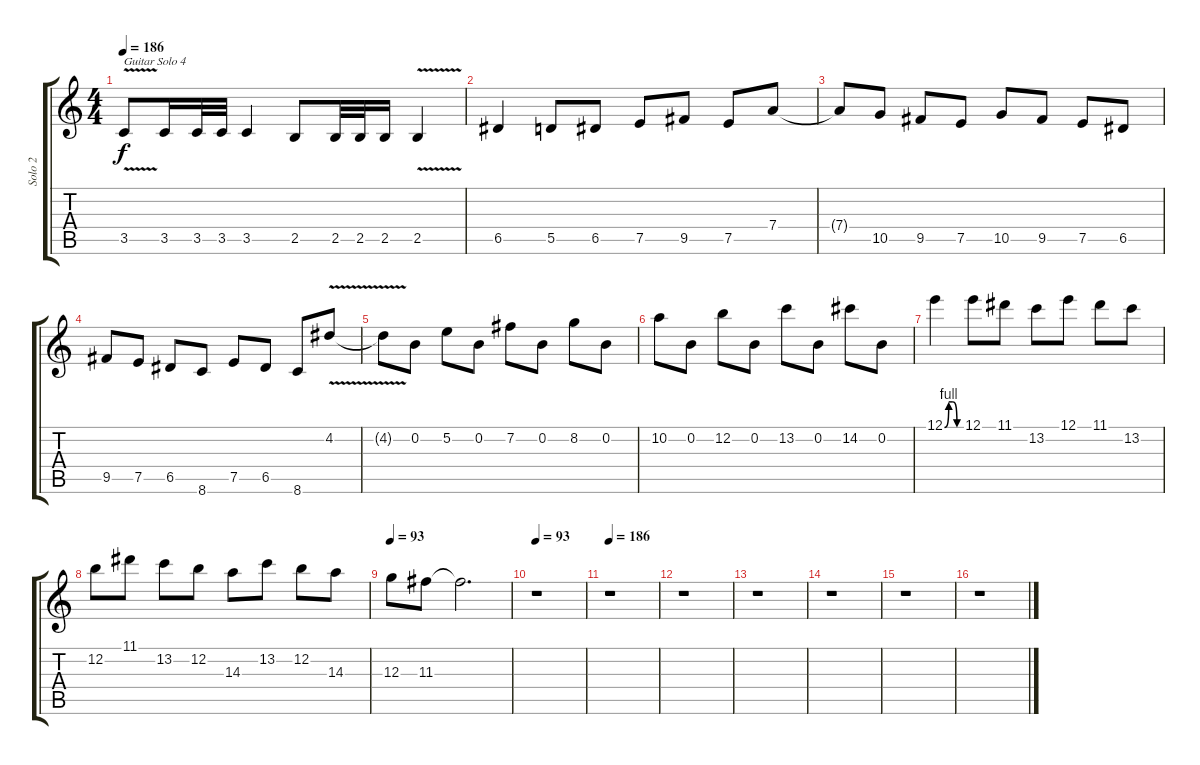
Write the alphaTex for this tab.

\track ("Solo 2" "Solo 2") {instrument distortionguitar}
\staff {score tabs}
\tuning (E4 B3 G3 D3 A2 E2) {hide}
\ts (4 4)
\tempo 186
\clef g2
\ks c
3.5{v}.8{txt "Guitar Solo 4" dy f} 3.5.16 3.5.32 3.5.32 3.5.4 2.5.8 2.5.32 2.5.32 2.5.16 2.5{v}.4 |
6.5.4 5.5.8 6.5.8 7.5.8 9.5.8 7.5.8 7.4.8 |
7.4{t}.8 10.5.8 9.5.8 7.5.8 10.5.8 9.5.8 7.5.8 6.5.8 |
9.5.8 7.5.8 6.5.8 8.6.8 7.5.8 6.5.8 8.6.8 4.2{v}.8 |
4.2{t}.8 0.2.8 5.2.8 0.2.8 7.2.8 0.2.8 8.2.8 0.2.8 |
10.2.8 0.2.8 12.2.8 0.2.8 13.2.8 0.2.8 14.2.8 0.2.8 |
12.1{be (custom 0 0 15 4 30 4 45 0 60 0)}.4 12.1.8 11.1.8 13.2.8 12.1.8 11.1.8 13.2.8 |
12.2.8 11.1.8 13.2.8 12.2.8 14.3.8 13.2.8 12.2.8 14.3.8 |
\tempo 93
12.3.8 11.3.8 11.3{t}.2{d} |
\tempo 93
r.1 |
\tempo 186
r.1 |
r.1 |
r.1 |
r.1 |
r.1 |
r.1
